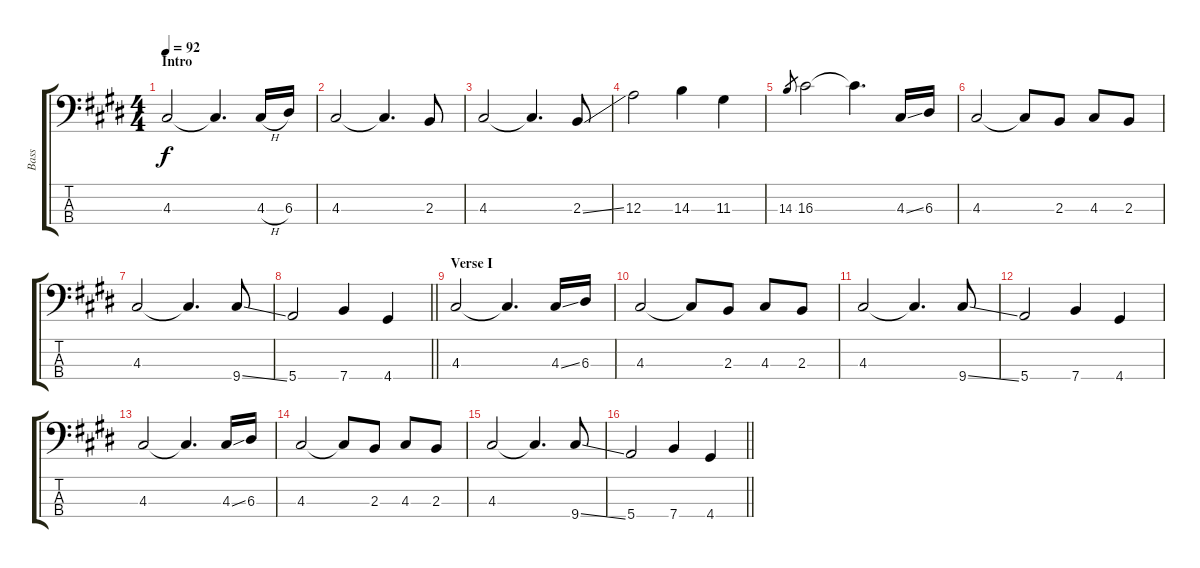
\track ("Bass" "Bass") {instrument electricbassfinger}
\staff {score tabs}
\tuning (G2 D2 A1 E1) {hide}
\ts (4 4)
\section ("" "Intro")
\tempo 92
\clef f4
\ks e
4.3.2{dy f instrument electricbassfinger} 4.3{t}.4{d} 4.3{h}.16 6.3.16 |
4.3.2 4.3{t}.4{d} 2.3.8 |
4.3.2 4.3{t}.4{d} 2.3{ss}.8 |
12.3.2 14.3.4 11.3.4 |
14.3.8{gr} 16.3.2 16.3{t}.4{d} 4.3{ss}.16 6.3.16 |
4.3.2 4.3{t}.8 2.3.8 4.3.8 2.3.8 |
4.3.2 4.3{t}.4{d} 9.4{ss}.8 |
\barLineRight lightlight
5.4.2 7.4.4 4.4.4 |
\section ("" "Verse I")
4.3.2 4.3{t}.4{d} 4.3{ss}.16 6.3.16 |
4.3.2 4.3{t}.8 2.3.8 4.3.8 2.3.8 |
4.3.2 4.3{t}.4{d} 9.4{ss}.8 |
5.4.2 7.4.4 4.4.4 |
4.3.2 4.3{t}.4{d} 4.3{ss}.16 6.3.16 |
4.3.2 4.3{t}.8 2.3.8 4.3.8 2.3.8 |
4.3.2 4.3{t}.4{d} 9.4{ss}.8 |
\barLineRight lightlight
5.4.2 7.4.4 4.4.4
